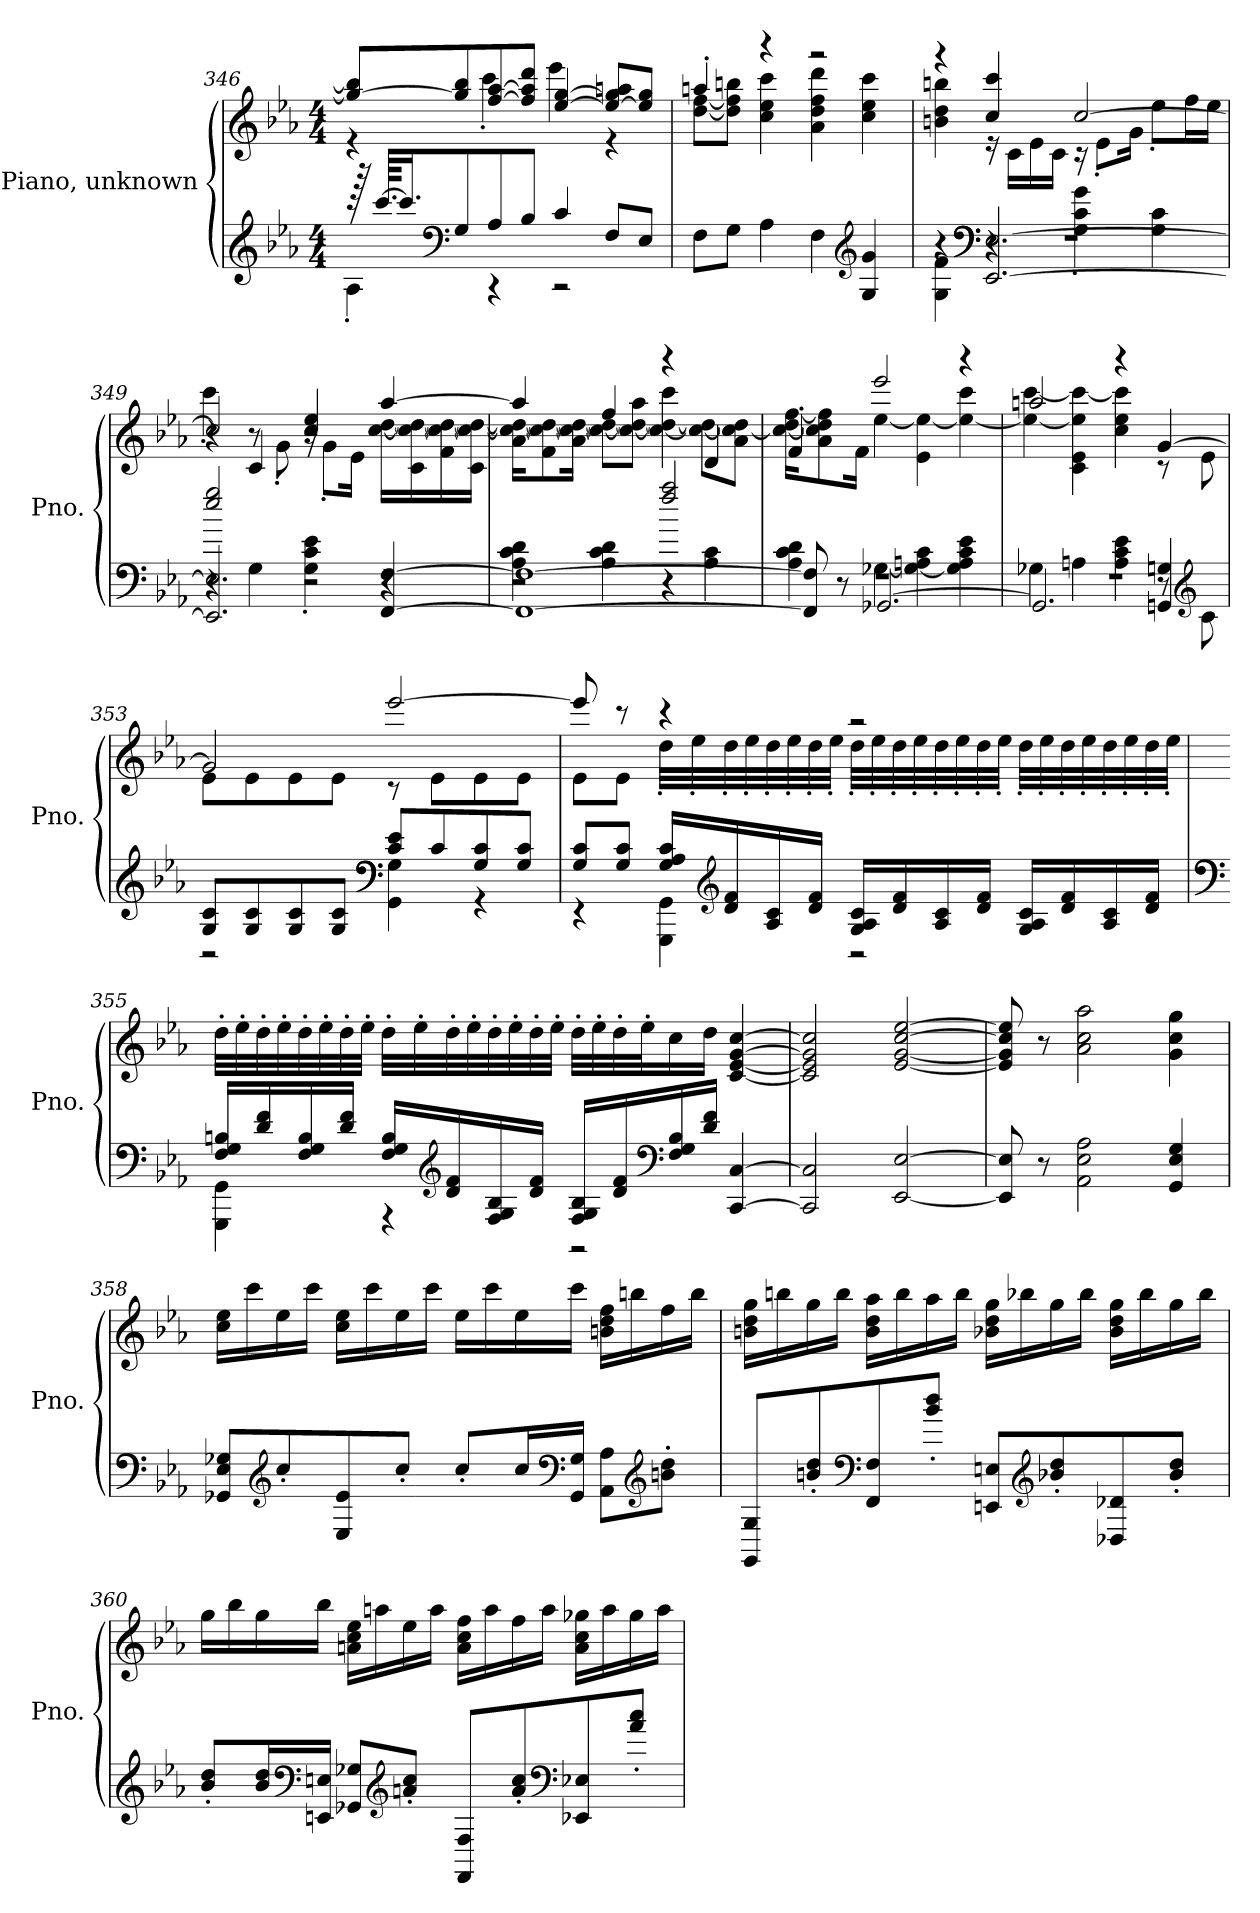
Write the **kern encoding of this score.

**kern	**kern
*part1	*part1
*staff2	*staff1
*I"Piano, unknown	*
*I'Pno.	*
*clefG2	*clefG2
*k[b-e-a-]	*k[b-e-a-]
*M4/4	*M4/4
=346	=346
*^	*^
128r	4A-'\	8gg/_ 8bb-/]L	4r
[64.ccc/KKLL	.	.	.
16.ccc/J]	.	.	.
*clefF4	*	*	*
8G/	.	8gg/] 8bb-/	.
8A-/	4r	[8ff/ [8aa-/	4ccc'\
8B-/J	.	8ff/] 8aa-/] 8ddd/J	.
4c/	2r	[4ee-/ [4gg/	4eee-\
8F/L	.	8ee-/_ 8gg/] 8aan/L	4r
8E-/J	.	8ee-/] 8gg/J	.
*v	*v	*	*
!!LO:PB:g=z	!!
=347	=347	=347
8F\L	4aan'/	[8dd\ [8ff\L
8G\J	.	8dd\] 8ff\] 8bbn\J
4A-\	4r	4cc\ 4ee-\ 4ccc\
4F\	2r	4a-\ 4dd\ 4ff\ 4ddd\
*clefG2	*	*
4G/ 4g/	.	4cc\ 4ee-\ 4ccc\
=348	=348	=348
*^	*	*
*	*^	*	*
1r	4G\ 4f\	4r	4r	4bn\ 4dd\ 4bbn\
*clefF4	*	*	*	*
.	4r	[2.EE-/ [2.E-/	4cc/ 4ccc/	16r
.	.	.	.	16c\LL
.	.	.	.	16e-\
.	.	.	.	16c\JJ
.	4G\' 4c\' 4g\'	.	[2cc/	16r
.	.	.	.	8e-'\L
.	.	.	.	16g\Jk
.	4G\ 4c\	.	.	8ee-'\L
.	.	.	.	16ff\L
.	.	.	.	16ee-\JJ
=349	=349	=349	=349	=349
*	*	*	*	*^
2ee-/ 2gg/	4r	2.EE-/] 2.E-/]	2cc/]	4ccc'\	4r
.	4G\	.	.	8r	4c/
.	.	.	.	8g'\	.
2r	4G\' 4c\' 4e-\'	.	4cc/ 4ee-/	16r	2r
.	.	.	.	8g'\L	.
.	.	.	.	16e-\Jk	.
.	4r	[4FF/ [4F/	[4aa-/	[16cc\ [16dd\LL	.
.	.	.	.	16c\ 16cc\_ 16dd\_	.
.	.	.	.	16f\ 16cc\_ 16dd\_	.
.	.	.	.	16c\ 16cc\_ 16dd\_JJ	.
*	*	*	*	*v	*v
!!LO:LB:g=z
=350	=350	=350	=350	=350
2r	4A-\ 4c\ 4d\	1FF_ 1F_	4aa-/]	16a-\ 16cc\_ 16dd\_KL
.	.	.	.	8f\ 8cc\_ 8dd\_
.	.	.	.	16a-\ 16cc\_ 16dd\_Jk
.	4A-\ 4c\ 4d\	.	4ff/	8cc\_ 8dd\_L
.	.	.	.	8cc\_ 8dd\_ 8aa-\J
2ff/ 2aa-/	4r	.	4r	4cc\_ 4dd\_ 4ccc\
.	4A-\ 4c\	.	4d/	8cc\_ 8dd\_L
.	.	.	.	8a-\ 8cc\_ 8dd\]J
=351	=351	=351	=351	=351
1r	4A-\ 4c\ 4d\	8FF/] 8F/]	4f'/	16cc\_ [16dd\ [16ff\KL
.	.	.	.	8a-\ 8cc\] 8dd\] 8ff\]
.	.	8r	.	.
.	.	.	.	16f\Jk
.	[4G-X\	[2.GG-X/	2eee-/	[4ee-\
.	4G-\_ 4An\ 4c\	.	.	4e-\ 4ee-\_
.	4G-\] 4A\ 4c\ 4e-\	.	4r	4ee-\_ 4ccc\
=352	=352	=352	=352	=352
1r	4G-X\	2.GG-/]	2aan/	4ee-\_ [4ccc\
.	4An\	.	.	4c\ 4e-\ 4ee-\] 4ccc\_
.	4A\ 4c\ 4e-\	.	4r	4cc\ 4ee-\ 4ccc\]
.	8r	4GGn/ 4Gn/	[4g/	8r
*clefG2	*	*	*	*
.	8c\	.	.	8e-\
*	*v	*v	*	*
!!LO:LB:g=z	!!
=353	=353	=353	=353
8G/ 8c/L	2r	2g/]	8e-\L
8G/ 8c/	.	.	8e-\
8G/ 8c/	.	.	8e-\
8G/ 8c/J	.	.	8e-\J
*clefF4	*	*	*
8c/ 8e-/L	4GG\ 4G\	[2eee-/	8r
8c/	.	.	8e-\L
8G/ 8c/	4r	.	8e-\
8G/ 8c/J	.	.	8e-\J
=354	=354	=354	=354
8G/ 8c/L	4r	8eee-/]	8e-\L
8G/ 8c/J	.	8r	8e-\J
16G/ 16A-/ 16c/LL	4GGG\ 4GG\	4r	32dd'\LLL
.	.	.	32ee-'\
*clefG2	*	*	*
16d/ 16f/	.	.	32dd'\
.	.	.	32ee-'\
16A-/ 16c/	.	.	32dd'\
.	.	.	32ee-'\
16d/ 16f/JJ	.	.	32dd'\
.	.	.	32ee-'\JJJ
16G/ 16A-/ 16c/LL	2r	2r	32dd'\LLL
.	.	.	32ee-'\
16d/ 16f/	.	.	32dd'\
.	.	.	32ee-'\
16A-/ 16c/	.	.	32dd'\
.	.	.	32ee-'\
16d/ 16f/JJ	.	.	32dd'\
.	.	.	32ee-'\JJJ
16G/ 16A-/ 16c/LL	.	.	32dd'\LLL
.	.	.	32ee-'\
16d/ 16f/	.	.	32dd'\
.	.	.	32ee-'\
16A-/ 16c/	.	.	32dd'\
.	.	.	32ee-'\
16d/ 16f/JJ	.	.	32dd'\
.	.	.	32ee-'\JJJ
*	*	*v	*v
!!LO:LB:g=z
=355	=355	=355
*clefF4	*	*
16F/ 16G/ 16Bn/LL	4GGG\ 4GG\	32dd'\LLL
.	.	32ee-'\
16d/ 16f/	.	32dd'\
.	.	32ee-'\
16F/ 16G/ 16B/	.	32dd'\
.	.	32ee-'\
16d/ 16f/JJ	.	32dd'\
.	.	32ee-'\JJJ
16F/ 16G/ 16B/LL	4r	32dd'\LLL
.	.	32ee-'\
*clefG2	*	*
16d/ 16f/	.	32dd'\
.	.	32ee-'\
16F/ 16G/ 16B/	.	32dd'\
.	.	32ee-'\
16d/ 16f/JJ	.	32dd'\
.	.	32ee-'\JJJ
16F/ 16G/ 16B/LL	2r	32dd'\LLL
.	.	32ee-'\
16d/ 16f/	.	32dd'\
.	.	32ee-'\J
*clefF4	*	*
16F/ 16G/ 16B/	.	16cc\
16d/ 16f/JJ	.	16dd\JJ
[4CC/ [4C/	.	[4c/ [4e-/ [4g/ [4cc/
*v	*v	*
=356	=356
2CC/] 2C/]	2c/] 2e-/] 2g/] 2cc/]
[2EE-/ [2E-/	[2e-/ [2g/ [2cc/ [2ee-/
=357	=357
8EE-/] 8E-/]	8e-/] 8g/] 8cc/] 8ee-/]
8r	8r
2AA-\ 2E-\ 2A-\	2a-\ 2cc\ 2aa-\
4GG/ 4E-/ 4G/	4g\ 4cc\ 4gg\
!!LO:LB:g=z
=358	=358
8GG-X/ 8E-/ 8G-X/L	16cc\ 16ee-\LL
.	16ccc\
*clefG2	*
8cc'/	16ee-\
.	16ccc\JJ
8E-/ 8e-/	16cc\ 16ee-\LL
.	16ccc\
8cc'/J	16ee-\
.	16ccc\JJ
8cc'/L	16ee-\LL
.	16ccc\
16cc/L	16ee-\
*clefF4	*
16GG-/ 16G-/JJ	16ccc\JJ
8AA-\ 8A-\L	16bn\ 16dd\ 16ff\LL
.	16bbn\
*clefG2	*
8bn\' 8dd\'J	16ff\
.	16bb\JJ
=359	=359
8GG/ 8G/L	16bn\ 16dd\ 16gg\LL
.	16bbn\
8bn/' 8dd/'	16gg\
.	16bb\JJ
*clefF4	*
8FF/ 8F/	16b\ 16dd\ 16aa-\LL
.	16bb\
8b/' 8dd/'J	16aa-\
.	16bb\JJ
8EEn/ 8En/L	16b-X\ 16dd\ 16gg\LL
.	16bb-X\
*clefG2	*
8b-X/' 8dd/'	16gg\
.	16bb-\JJ
8D-X/ 8d-X/	16b-\ 16dd\ 16gg\LL
.	16bb-\
8b-/' 8dd/'J	16gg\
.	16bb-\JJ
!!LO:LB:g=z
=360	=360
8b-/' 8dd/'L	16gg\LL
.	16bb-\
16b-/ 16dd/L	16gg\
*clefF4	*
16EEn/ 16En/JJ	16bb-\JJ
8GG-X/ 8G-X/L	16an\ 16cc\ 16ee-\LL
.	16aan\
*clefG2	*
8an/' 8cc/'J	16ee-\
.	16aa\JJ
8FF/ 8F/L	16a\ 16cc\ 16ff\LL
.	16aa\
8a/' 8cc/'	16ff\
.	16aa\JJ
*clefF4	*
8EE-X/ 8E-X/	16a\ 16cc\ 16gg-X\LL
.	16aa\
8a/' 8cc/'J	16gg-\
.	16aa\JJ
=	=
*-	*-
